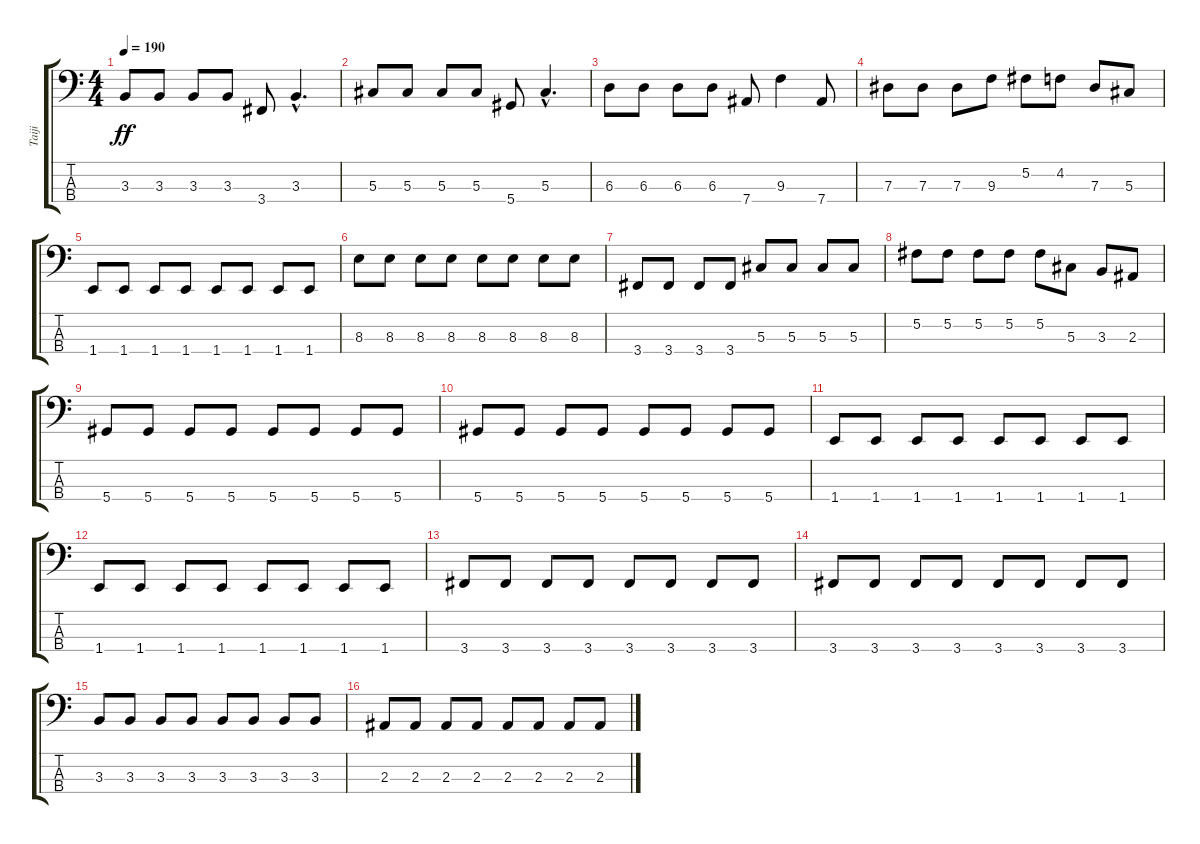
\track ("Taiji" "Taiji") {instrument electricbassfinger}
\staff {score tabs}
\tuning (Gb2 Db2 Ab1 Eb1) {hide}
\ts (4 4)
\tempo 190
\clef f4
\ks c
3.3.8{dy ff} 3.3.8 3.3.8 3.3.8 3.4.8 3.3{hac}.4{d} |
5.3.8 5.3.8 5.3.8 5.3.8 5.4.8 5.3{hac}.4{d} |
6.3.8 6.3.8 6.3.8 6.3.8 7.4.8 9.3.4 7.4.8 |
7.3.8 7.3.8 7.3.8 9.3.8 5.2.8 4.2.8 7.3.8 5.3.8 |
1.4.8 1.4.8 1.4.8 1.4.8 1.4.8 1.4.8 1.4.8 1.4.8 |
8.3.8 8.3.8 8.3.8 8.3.8 8.3.8 8.3.8 8.3.8 8.3.8 |
3.4.8 3.4.8 3.4.8 3.4.8 5.3.8 5.3.8 5.3.8 5.3.8 |
5.2.8 5.2.8 5.2.8 5.2.8 5.2.8 5.3.8 3.3.8 2.3.8 |
5.4.8 5.4.8 5.4.8 5.4.8 5.4.8 5.4.8 5.4.8 5.4.8 |
5.4.8 5.4.8 5.4.8 5.4.8 5.4.8 5.4.8 5.4.8 5.4.8 |
1.4.8 1.4.8 1.4.8 1.4.8 1.4.8 1.4.8 1.4.8 1.4.8 |
1.4.8 1.4.8 1.4.8 1.4.8 1.4.8 1.4.8 1.4.8 1.4.8 |
3.4.8 3.4.8 3.4.8 3.4.8 3.4.8 3.4.8 3.4.8 3.4.8 |
3.4.8 3.4.8 3.4.8 3.4.8 3.4.8 3.4.8 3.4.8 3.4.8 |
3.3.8 3.3.8 3.3.8 3.3.8 3.3.8 3.3.8 3.3.8 3.3.8 |
2.3.8 2.3.8 2.3.8 2.3.8 2.3.8 2.3.8 2.3.8 2.3.8
